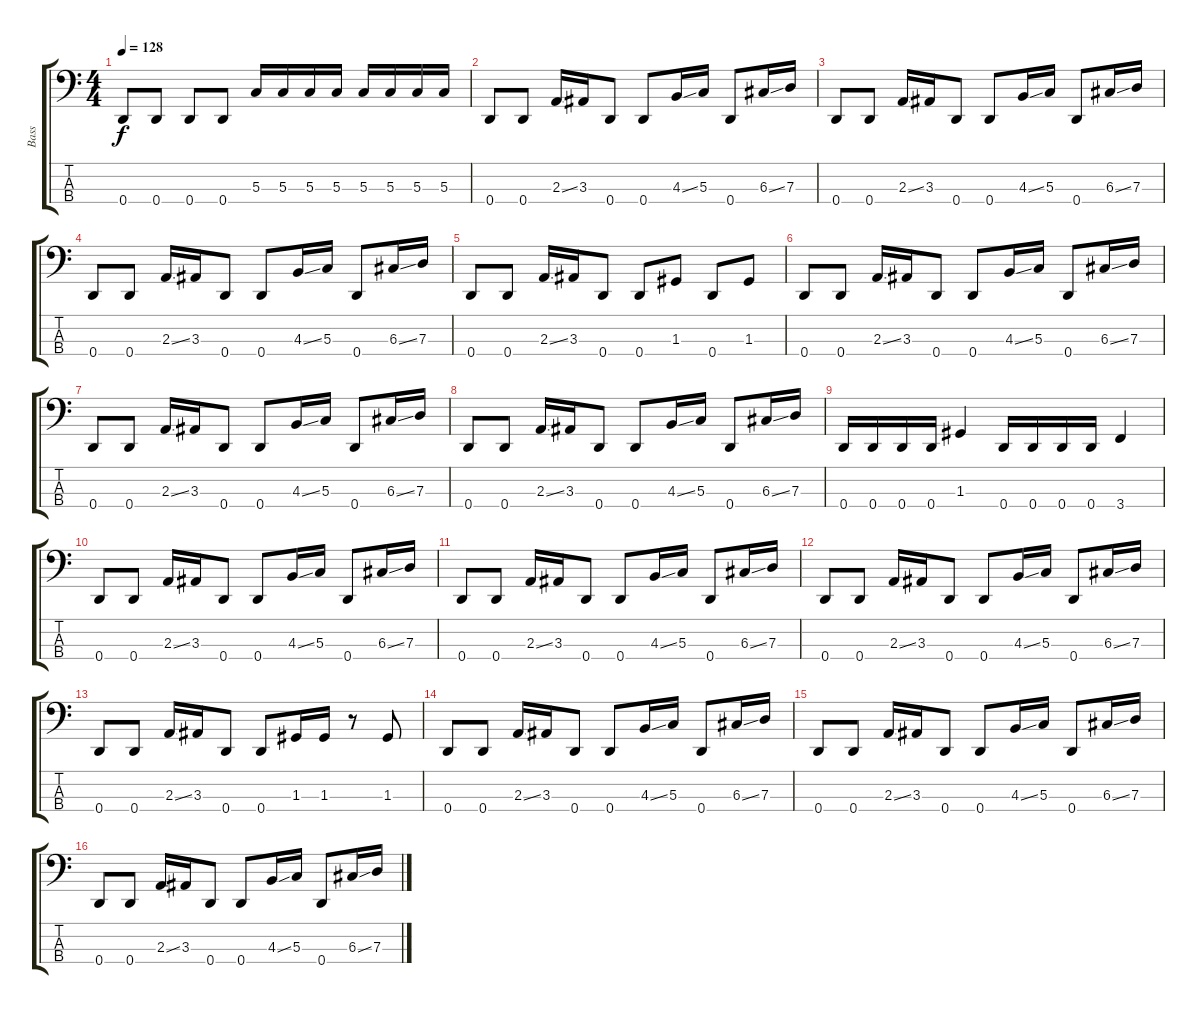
\track ("Bass" "Bass") {instrument electricbassfinger}
\staff {score tabs}
\tuning (F2 C2 G1 D1) {hide}
\ts (4 4)
\tempo 128
\clef f4
\ks c
0.4.8{dy f} 0.4.8 0.4.8 0.4.8 5.3.16 5.3.16 5.3.16 5.3.16 5.3.16 5.3.16 5.3.16 5.3.16 |
0.4.8 0.4.8 2.3{ss}.16 3.3.16 0.4.8 0.4.8 4.3{ss}.16 5.3.16 0.4.8 6.3{ss}.16 7.3.16 |
0.4.8 0.4.8 2.3{ss}.16 3.3.16 0.4.8 0.4.8 4.3{ss}.16 5.3.16 0.4.8 6.3{ss}.16 7.3.16 |
0.4.8 0.4.8 2.3{ss}.16 3.3.16 0.4.8 0.4.8 4.3{ss}.16 5.3.16 0.4.8 6.3{ss}.16 7.3.16 |
0.4.8 0.4.8 2.3{ss}.16 3.3.16 0.4.8 0.4.8 1.3.8 0.4.8 1.3.8 |
0.4.8 0.4.8 2.3{ss}.16 3.3.16 0.4.8 0.4.8 4.3{ss}.16 5.3.16 0.4.8 6.3{ss}.16 7.3.16 |
0.4.8 0.4.8 2.3{ss}.16 3.3.16 0.4.8 0.4.8 4.3{ss}.16 5.3.16 0.4.8 6.3{ss}.16 7.3.16 |
0.4.8 0.4.8 2.3{ss}.16 3.3.16 0.4.8 0.4.8 4.3{ss}.16 5.3.16 0.4.8 6.3{ss}.16 7.3.16 |
0.4.16 0.4.16 0.4.16 0.4.16 1.3.4 0.4.16 0.4.16 0.4.16 0.4.16 3.4.4 |
0.4.8 0.4.8 2.3{ss}.16 3.3.16 0.4.8 0.4.8 4.3{ss}.16 5.3.16 0.4.8 6.3{ss}.16 7.3.16 |
0.4.8 0.4.8 2.3{ss}.16 3.3.16 0.4.8 0.4.8 4.3{ss}.16 5.3.16 0.4.8 6.3{ss}.16 7.3.16 |
0.4.8 0.4.8 2.3{ss}.16 3.3.16 0.4.8 0.4.8 4.3{ss}.16 5.3.16 0.4.8 6.3{ss}.16 7.3.16 |
0.4.8 0.4.8 2.3{ss}.16 3.3.16 0.4.8 0.4.8 1.3.16 1.3.16 r.8 1.3.8 |
0.4.8 0.4.8 2.3{ss}.16 3.3.16 0.4.8 0.4.8 4.3{ss}.16 5.3.16 0.4.8 6.3{ss}.16 7.3.16 |
0.4.8 0.4.8 2.3{ss}.16 3.3.16 0.4.8 0.4.8 4.3{ss}.16 5.3.16 0.4.8 6.3{ss}.16 7.3.16 |
0.4.8 0.4.8 2.3{ss}.16 3.3.16 0.4.8 0.4.8 4.3{ss}.16 5.3.16 0.4.8 6.3{ss}.16 7.3.16
